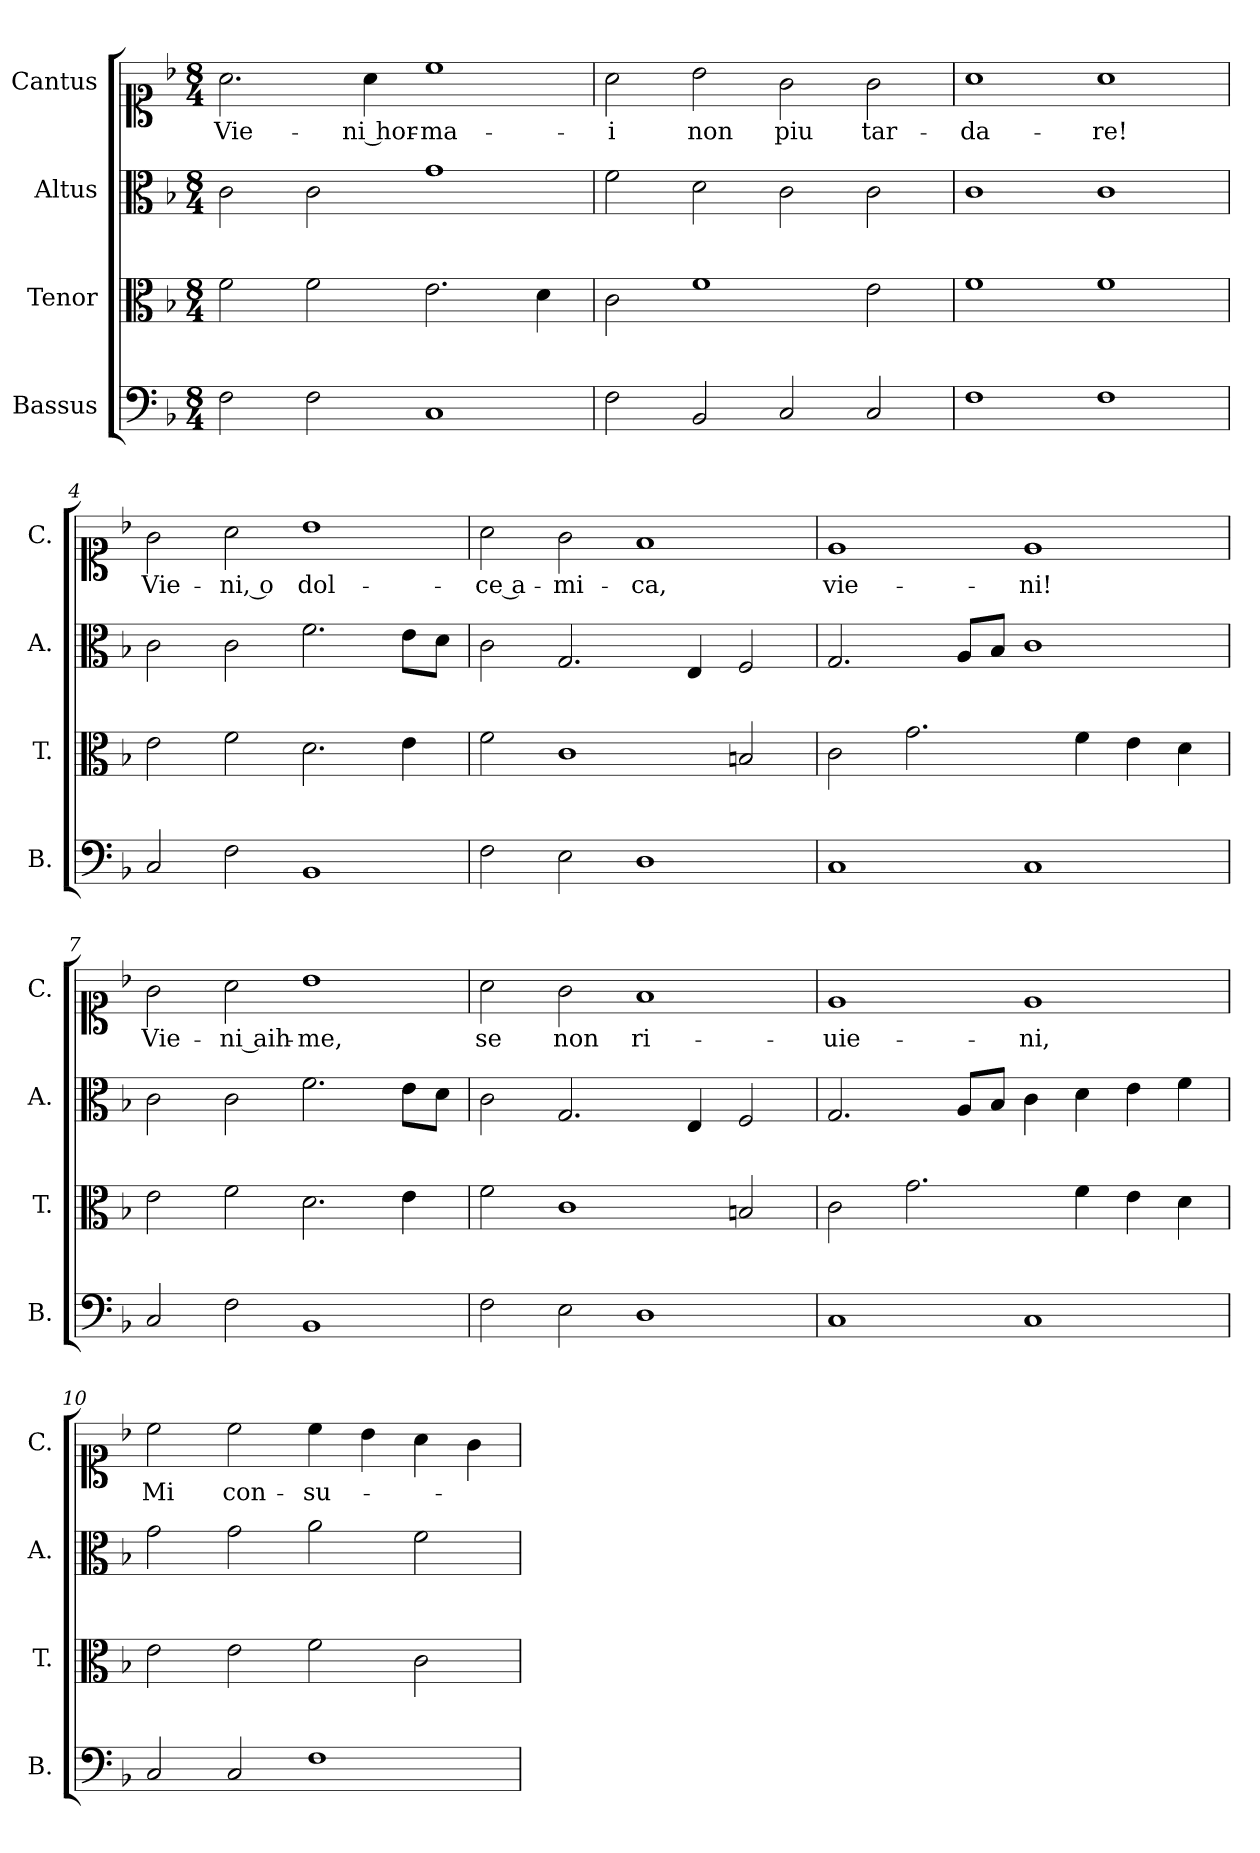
**kern	**kern	**kern	**kern	**text
*part4	*part3	*part2	*part1	*part1
*staff4	*staff3	*staff2	*staff1	*staff1
*I"Bassus	*I"Tenor	*I"Altus	*I"Cantus	*
*I'B.	*I'T.	*I'A.	*I'C.	*
*clefF4	*clefC3	*clefC3	*clefC1	*
*k[b-]	*k[b-]	*k[b-]	*k[b-]	*
*M8/4	*M8/4	*M8/4	*M8/4	*
=1	=1	=1	=1	=1
!	!	!	!	!LO:LY:b
2F\	2f\	2c\	2.a\	Vie-
2F\	2f\	2c\	.	.
!	!	!	!	!LO:LY:b
.	.	.	4a\	-ni hor-
!	!	!	!	!LO:LY:b
1C	2.e\	1g	1cc	-ma-
.	4d\	.	.	.
=2	=2	=2	=2	=2
!	!	!	!	!LO:LY:b
2F\	2c\	2f\	2a\	-i
!	!	!	!	!LO:LY:b
2BB-/	1f	2d\	2b-\	non
!	!	!	!	!LO:LY:b
2C/	.	2c\	2g\	piu
!	!	!	!	!LO:LY:b
2C/	2e\	2c\	2g\	tar-
=3	=3	=3	=3	=3
!	!	!	!	!LO:LY:b
1F	1f	1c	1a	-da-
!	!	!	!	!LO:LY:b
1F	1f	1c	1a	-re!
=4	=4	=4	=4	=4
!	!	!	!	!LO:LY:b
2C/	2e\	2c\	2g\	Vie-
!	!	!	!	!LO:LY:b
2F\	2f\	2c\	2a\	-ni, o
!	!	!	!	!LO:LY:b
1BB-	2.d\	2.f\	1b-	dol-
.	4e\	8e\L	.	.
.	.	8d\J	.	.
=5	=5	=5	=5	=5
!	!	!	!	!LO:LY:b
2F\	2f\	2c\	2a\	-ce a-
!	!	!	!	!LO:LY:b
2E\	1c	2.G/	2g\	-mi-
!	!	!	!	!LO:LY:b
1D	.	.	1f	-ca,
.	.	4E/	.	.
.	2Bn/	2F/	.	.
!!LO:LB:g=z
=6	=6	=6	=6	=6
!	!	!	!	!LO:LY:b
1C	2c\	2.G/	1e	vie-
.	2.g\	.	.	.
.	.	8A/L	.	.
.	.	8B-/J	.	.
!	!	!	!	!LO:LY:b
1C	.	1c	1e	-ni!
.	4f\	.	.	.
.	4e\	.	.	.
.	4d\	.	.	.
=7	=7	=7	=7	=7
!	!	!	!	!LO:LY:b
2C/	2e\	2c\	2g\	Vie-
!	!	!	!	!LO:LY:b
2F\	2f\	2c\	2a\	-ni aih-
!	!	!	!	!LO:LY:b
1BB-	2.d\	2.f\	1b-	-me,
.	4e\	8e\L	.	.
.	.	8d\J	.	.
=8	=8	=8	=8	=8
!	!	!	!	!LO:LY:b
2F\	2f\	2c\	2a\	se
!	!	!	!	!LO:LY:b
2E\	1c	2.G/	2g\	non
!	!	!	!	!LO:LY:b
1D	.	.	1f	ri-
.	.	4E/	.	.
.	2Bn/	2F/	.	.
=9	=9	=9	=9	=9
!	!	!	!	!LO:LY:b
1C	2c\	2.G/	1e	-uie-
.	2.g\	.	.	.
.	.	8A/L	.	.
.	.	8B-/J	.	.
!	!	!	!	!LO:LY:b
1C	.	4c\	1e	-ni,
.	4f\	4d\	.	.
.	4e\	4e\	.	.
.	4d\	4f\	.	.
!!LO:LB:g=z
=10	=10	=10	=10	=10
!	!	!	!	!LO:LY:b
2C/	2e\	2g\	2cc\	Mi
!	!	!	!	!LO:LY:b
2C/	2e\	2g\	2cc\	con-
!	!	!	!	!LO:LY:b
1F	2f\	2a\	4cc\	-su-
.	.	.	4b-\	.
.	2c\	2f\	4a\	.
.	.	.	4g\	.
=	=	=	=	=
*-	*-	*-	*-	*-
